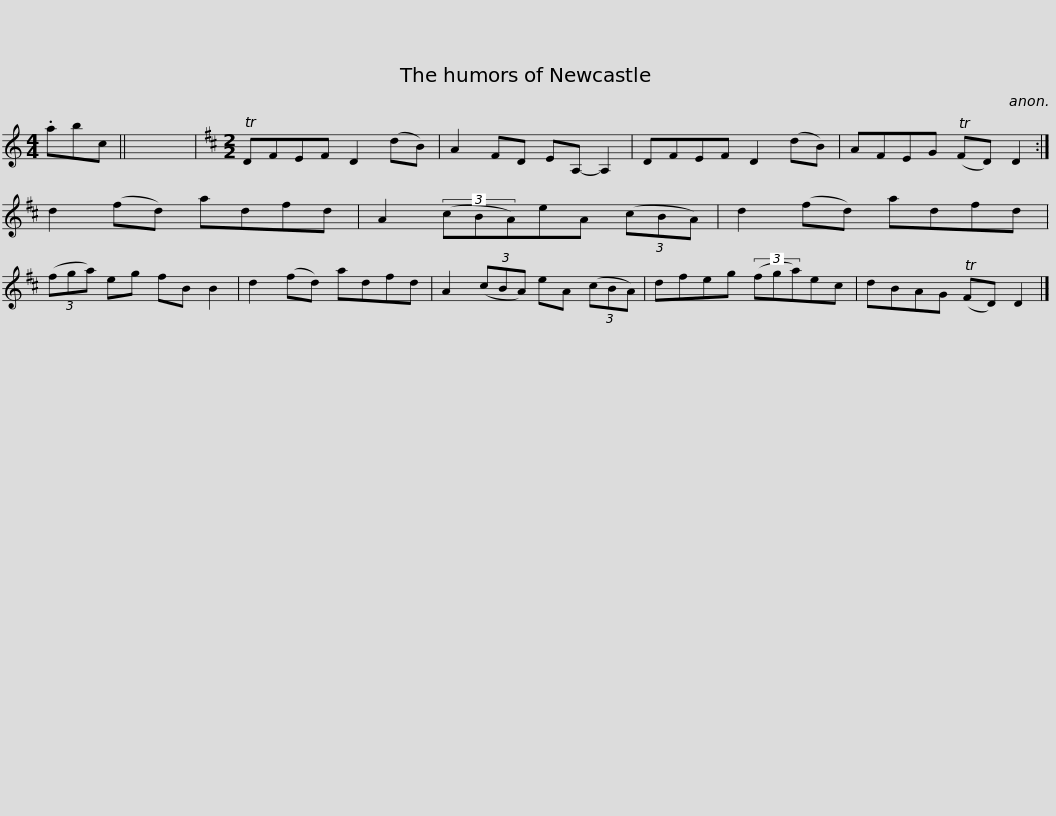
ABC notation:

X:1
L:1/8
M:4/4
I:linebreak $
K:C
V:1 treble
V:1
 .abc || x8 |[K:D][M:2/2] TDFEF D2 (dB) | A2 FD EA,- A,2 | DFEF D2 (dB) | %5
 AFEG (TFD) D2 :| d2 (fd) adfd |$ A2 (3(cBA)eA (3(cBA) | d2 (fd) adfd | (3(fga) eg fB B2 | %10
 d2 (fd) adfd | A2 (3(cBA) eA (3(cBA) |$ dfeg (3(fga)ec | dBAG (TFD) D2 |] %14
